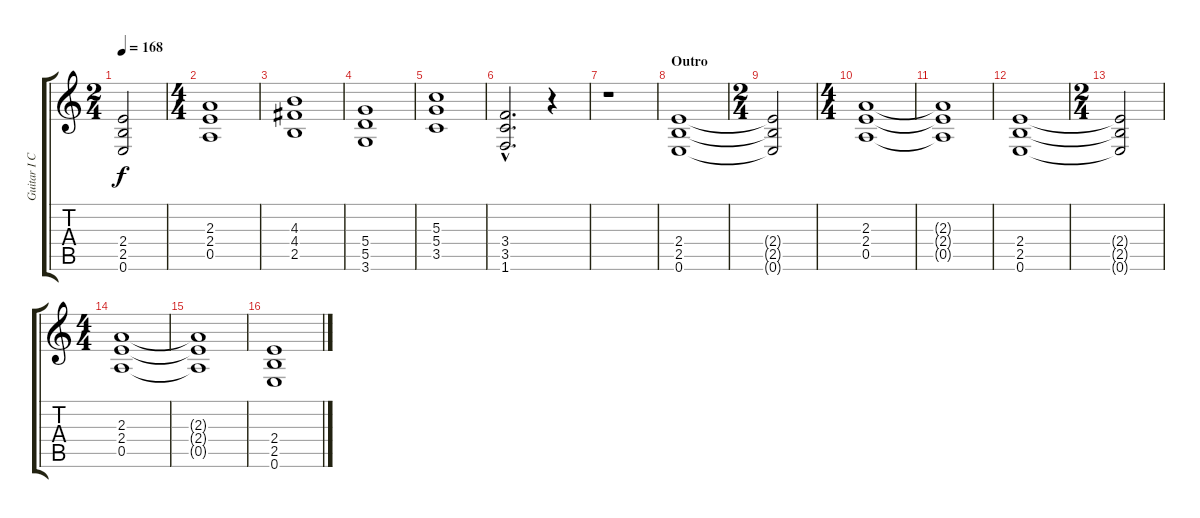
\track ("Guitar I Clean/Over/Dist" "Guitar I C") {instrument overdrivenguitar}
\staff {score tabs}
\tuning (E4 B3 G3 D3 A2 E2) {hide}
\ts (2 4)
\tempo 168
\clef g2
\ks c
(2.4{t} 2.5{t} 0.6{t}).2{dy f} |
\ts (4 4)
(2.3 2.4 0.5).1{instrument distortionguitar} |
(4.3 4.4 2.5).1{instrument distortionguitar} |
(5.4 5.5 3.6).1{instrument distortionguitar} |
(5.3 5.4 3.5).1{instrument distortionguitar} |
(3.4{hac} 3.5{hac} 1.6{hac}).2{d instrument distortionguitar} r.4 |
r.1 |
\section ("" "Outro")
(2.4 2.5 0.6).1{instrument distortionguitar} |
\ts (2 4)
(2.4{t} 2.5{t} 0.6{t}).2 |
\ts (4 4)
(2.3 2.4 0.5).1{instrument distortionguitar} |
(2.3{t} 2.4{t} 0.5{t}).1 |
(2.4 2.5 0.6).1{instrument distortionguitar} |
\ts (2 4)
(2.4{t} 2.5{t} 0.6{t}).2 |
\ts (4 4)
(2.3 2.4 0.5).1{instrument distortionguitar} |
(2.3{t} 2.4{t} 0.5{t}).1 |
(2.4 2.5 0.6).1{instrument distortionguitar}
